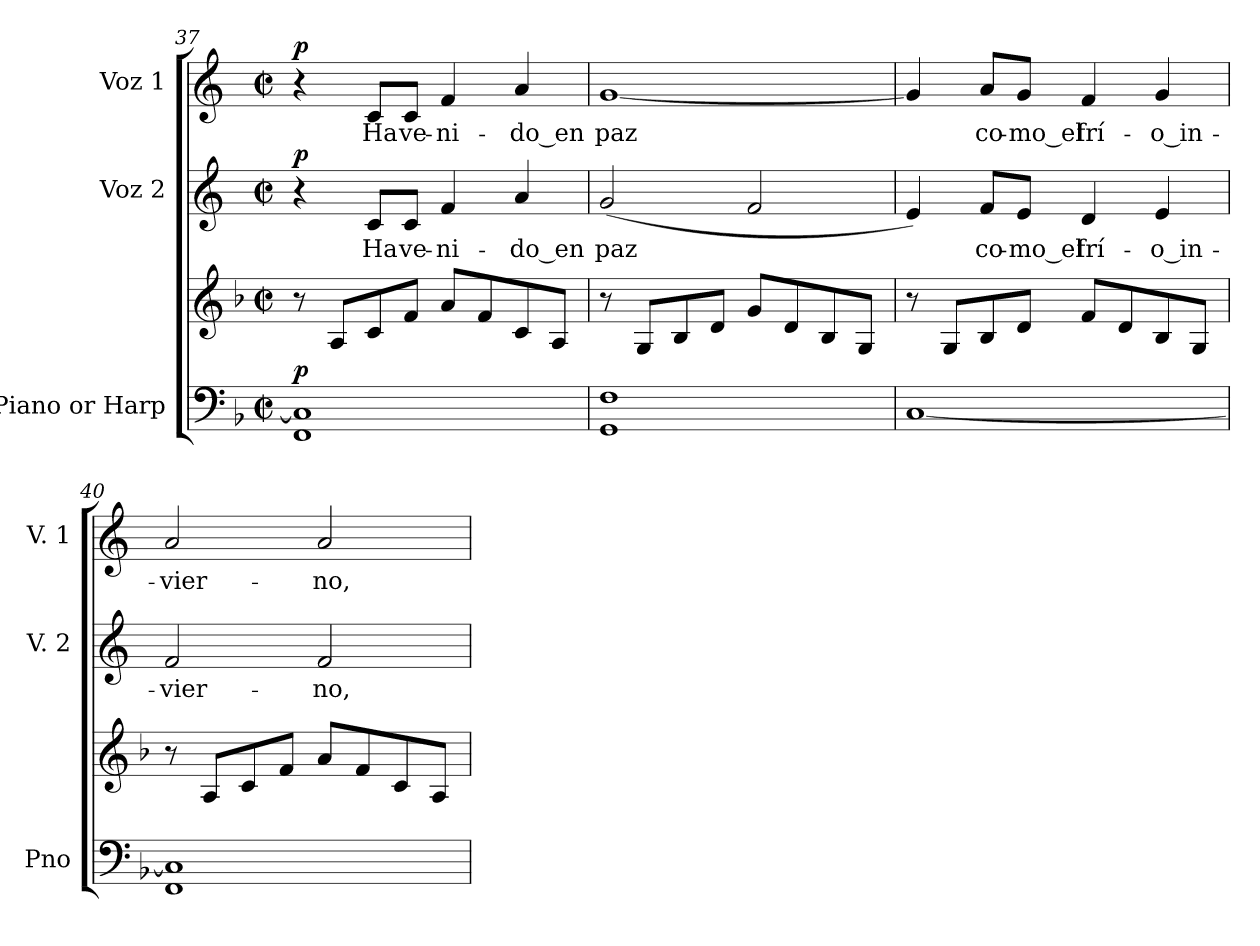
**kern	**kern	**dynam	**kern	**text	**dynam	**kern	**text	**dynam
*part3	*part3	*part3	*part2	*part2	*part2	*part1	*part1	*part1
*staff4	*staff3	*staff3/4	*staff2	*staff2	*staff2	*staff1	*staff1	*staff1
*I"Piano or Harp	*	*	*I"Voz 2	*	*	*I"Voz 1	*	*
*I'Pno	*	*	*I'V. 2	*	*	*I'V. 1	*	*
!!LO:LB:g=z
*clefF4	*clefG2	*	*clefG2	*	*	*clefG2	*	*
*k[b-]	*k[b-]	*	*k[]	*	*	*k[]	*	*
*M2/2	*M2/2	*	*M2/2	*	*	*M2/2	*	*
*met(c|)	*met(c|)	*	*met(c|)	*	*	*met(c|)	*	*
=37	=37	=37	=37	=37	=37	=37	=37	=37
*	*	*	*^	*	*	*	*	*
!	!	!LO:DY:a=2	!	!	!	!LO:DY:a	!	!	!LO:DY:a
1FF 1C]	8r	p	4r	4ryy	.	p	4r	.	p
.	8A/L	.	.	.	.	.	.	.	.
.	8c/	.	8c/L	2.ryy	Ha	.	8c/L	Ha	.
.	8f/J	.	8c/J	.	ve-	.	8c/J	ve-	.
.	8a/L	.	4f/	.	-ni-	.	4f/	-ni-	.
.	8f/	.	.	.	.	.	.	.	.
.	8c/	.	4a/	.	-do_en	.	4a/	-do_en	.
.	8A/J	.	.	.	.	.	.	.	.
*	*	*	*v	*v	*	*	*	*	*
=38	=38	=38	=38	=38	=38	=38	=38	=38
1GG 1F	8r	.	(2g/	paz	.	[1g	paz	.
.	8G/L	.	.	.	.	.	.	.
.	8B-/	.	.	.	.	.	.	.
.	8d/J	.	.	.	.	.	.	.
.	8g/L	.	2f/	.	.	.	.	.
.	8d/	.	.	.	.	.	.	.
.	8B-/	.	.	.	.	.	.	.
.	8G/J	.	.	.	.	.	.	.
=39	=39	=39	=39	=39	=39	=39	=39	=39
[1C	8r	.	4e/)	.	.	4g/]	.	.
.	8G/L	.	.	.	.	.	.	.
.	8B-/	.	8f/L	co-	.	8a/L	co-	.
.	8d/J	.	8e/J	-mo_el	.	8g/J	-mo_el	.
.	8f/L	.	4d/	frí-	.	4f/	frí-	.
.	8d/	.	.	.	.	.	.	.
.	8B-/	.	4e/	-o_in-	.	4g/	-o_in-	.
.	8G/J	.	.	.	.	.	.	.
=40	=40	=40	=40	=40	=40	=40	=40	=40
1FF 1C]	8r	.	2f/	-vier-	.	2a/	-vier-	.
.	8A/L	.	.	.	.	.	.	.
.	8c/	.	.	.	.	.	.	.
.	8f/J	.	.	.	.	.	.	.
.	8a/L	.	2f/	-no,	.	2a/	-no,	.
.	8f/	.	.	.	.	.	.	.
.	8c/	.	.	.	.	.	.	.
.	8A/J	.	.	.	.	.	.	.
=	=	=	=	=	=	=	=	=
*-	*-	*-	*-	*-	*-	*-	*-	*-
